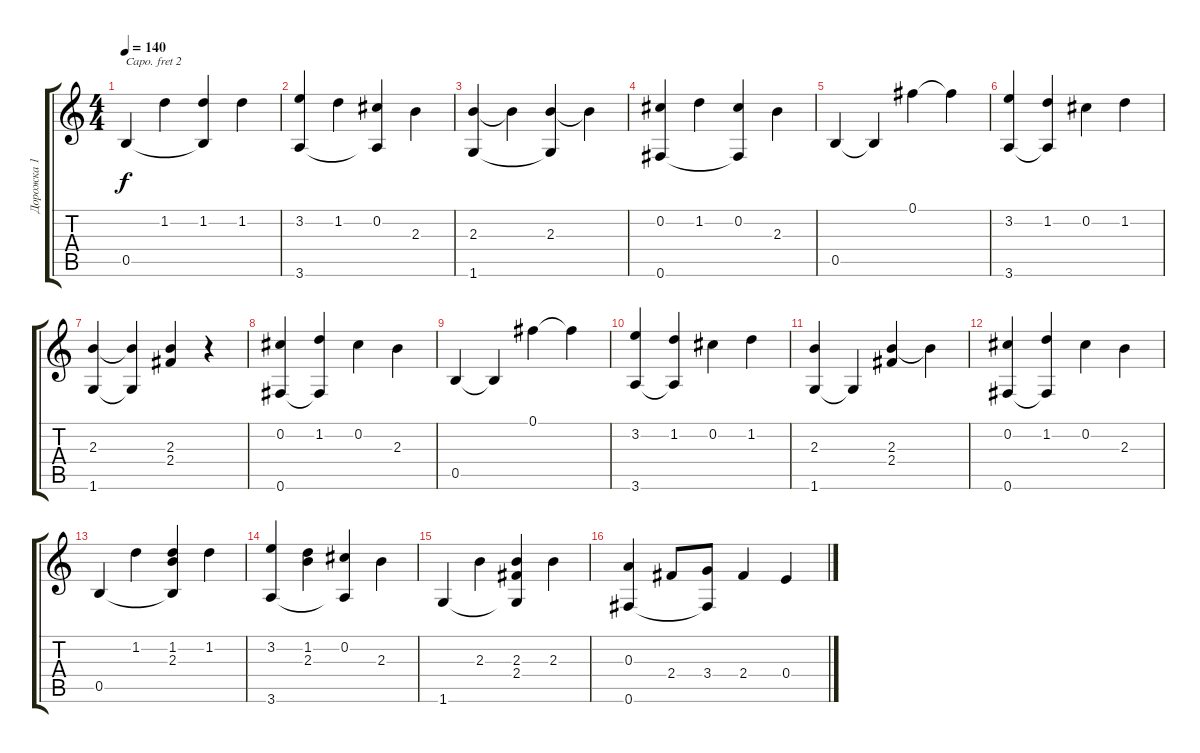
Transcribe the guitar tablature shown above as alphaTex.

\track ("Дорожка 1" "Дорожка 1") {instrument acousticguitarsteel}
\staff {score tabs}
\capo 2
\tuning (E4 B3 G3 D3 A2 E2) {hide}
\ts (4 4)
\tempo 140
\clef g2
\ks c
0.5.4{dy f} 1.2.4 (1.2 0.5{t}).4 1.2.4 |
(3.2 3.6).4 1.2.4 (0.2 3.6{t}).4 2.3.4 |
(2.3 1.6).4 2.3{t}.4 (2.3 1.6{t}).4 2.3{t}.4 |
(0.2 0.6).4 1.2.4 (0.2 0.6{t}).4 2.3.4 |
0.5.4 0.5{t}.4 0.1.4 0.1{t}.4 |
(3.2 3.6).4 (1.2 3.6{t}).4 0.2.4 1.2.4 |
(2.3 1.6).4 (2.3{t} 1.6{t}).4 (2.3 2.4).4 r.4 |
(0.2 0.6).4 (1.2 0.6{t}).4 0.2.4 2.3.4 |
0.5.4 0.5{t}.4 0.1.4 0.1{t}.4 |
(3.2 3.6).4 (1.2 3.6{t}).4 0.2.4 1.2.4 |
(2.3 1.6).4 1.6{t}.4 (2.3 2.4).4 2.3{t}.4 |
(0.2 0.6).4 (1.2 0.6{t}).4 0.2.4 2.3.4 |
0.5.4 1.2.4 (1.2 2.3 0.5{t}).4 1.2.4 |
(3.2 3.6).4 (1.2 2.3).4 (0.2 3.6{t}).4 2.3.4 |
1.6.4 2.3.4 (2.3 2.4 1.6{t}).4 2.3.4 |
(0.3 0.6).4 2.4.8 (3.4 0.6{t}).8 2.4.4 0.4.4
